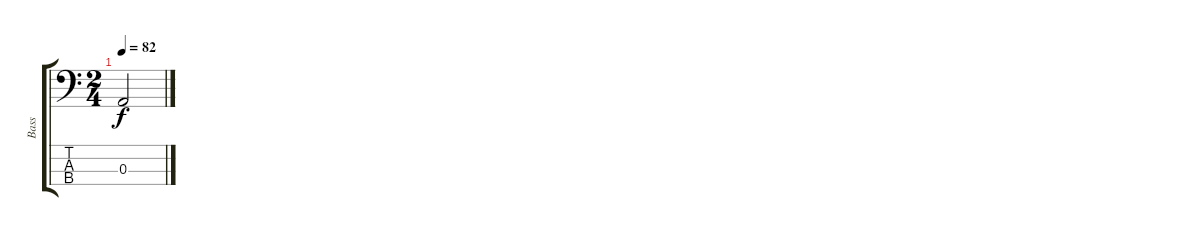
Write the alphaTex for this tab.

\track ("Bass" "Bass") {instrument acousticbass}
\staff {score tabs}
\tuning (G2 D2 A1 E1) {hide}
\ts (2 4)
\tempo 82
\clef f4
\ks c
0.3.2{dy f}
